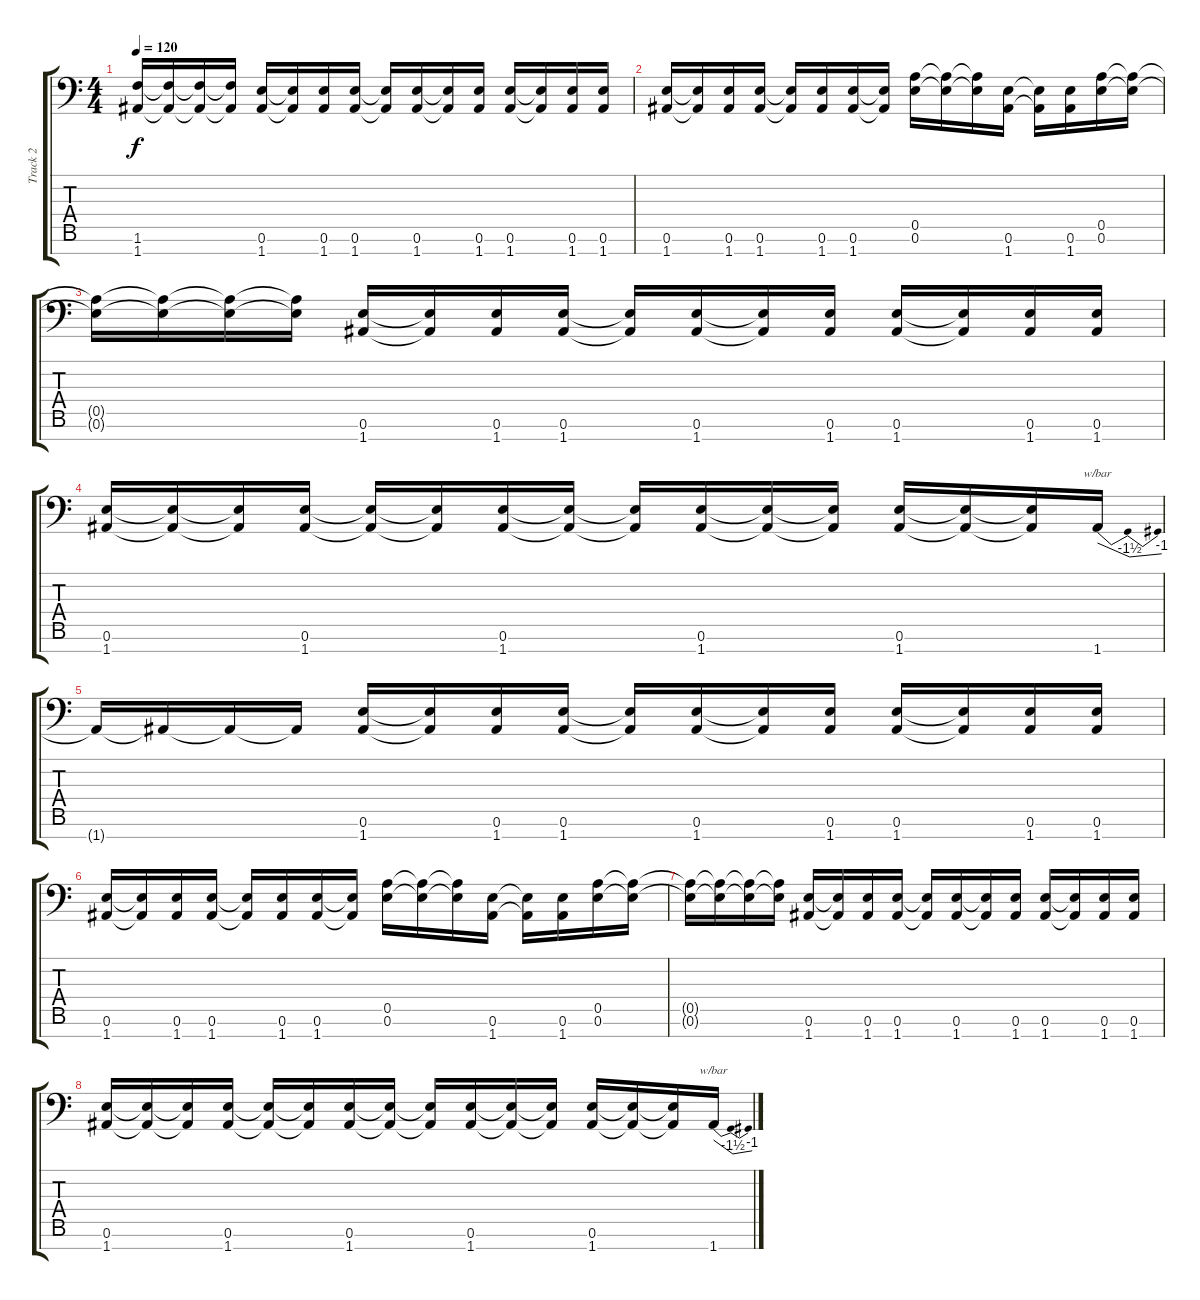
\track ("Track 2" "Track 2") {instrument distortionguitar}
\staff {score tabs}
\tuning (E4 B3 G3 D3 A2 E2 A1) {hide}
\ts (4 4)
\tempo 120
\clef f4
\ks c
(1.6{t} 1.7{t}).16{dy f} (1.6{t} 1.7{t}).16 (1.6{t} 1.7{t}).16 (1.6{t} 1.7{t}).16 (0.6 1.7).16 (0.6{t} 1.7{t}).16 (0.6 1.7).16 (0.6 1.7).16 (0.6{t} 1.7{t}).16 (0.6 1.7).16 (0.6{t} 1.7{t}).16 (0.6 1.7).16 (0.6 1.7).16 (0.6{t} 1.7{t}).16 (0.6 1.7).16 (0.6 1.7).16 |
(0.6 1.7).16 (0.6{t} 1.7{t}).16 (0.6 1.7).16 (0.6 1.7).16 (0.6{t} 1.7{t}).16 (0.6 1.7).16 (0.6 1.7).16 (0.6{t} 1.7{t}).16 (0.5 0.6).16 (0.5{t} 0.6{t}).16 (0.5{t} 0.6{t}).16 (0.6 1.7).16 (0.6{t} 1.7{t}).16 (0.6 1.7).16 (0.5 0.6).16 (0.5{t} 0.6{t}).16 |
(0.5{t} 0.6{t}).16 (0.5{t} 0.6{t}).16 (0.5{t} 0.6{t}).16 (0.5{t} 0.6{t}).16 (0.6 1.7).16 (0.6{t} 1.7{t}).16 (0.6 1.7).16 (0.6 1.7).16 (0.6{t} 1.7{t}).16 (0.6 1.7).16 (0.6{t} 1.7{t}).16 (0.6 1.7).16 (0.6 1.7).16 (0.6{t} 1.7{t}).16 (0.6 1.7).16 (0.6 1.7).16 |
(0.6 1.7).16 (0.6{t} 1.7{t}).16 (0.6{t} 1.7{t}).16 (0.6 1.7).16 (0.6{t} 1.7{t}).16 (0.6{t} 1.7{t}).16 (0.6 1.7).16 (0.6{t} 1.7{t}).16 (0.6{t} 1.7{t}).16 (0.6 1.7).16 (0.6{t} 1.7{t}).16 (0.6{t} 1.7{t}).16 (0.6 1.7).16 (0.6{t} 1.7{t}).16 (0.6{t} 1.7{t}).16 1.7.16{tbe (dip default 0 0 45 -6 60 -4)} |
1.7{t}.16 1.7{t}.16 1.7{t}.16 1.7{t}.16 (0.6 1.7).16 (0.6{t} 1.7{t}).16 (0.6 1.7).16 (0.6 1.7).16 (0.6{t} 1.7{t}).16 (0.6 1.7).16 (0.6{t} 1.7{t}).16 (0.6 1.7).16 (0.6 1.7).16 (0.6{t} 1.7{t}).16 (0.6 1.7).16 (0.6 1.7).16 |
(0.6 1.7).16 (0.6{t} 1.7{t}).16 (0.6 1.7).16 (0.6 1.7).16 (0.6{t} 1.7{t}).16 (0.6 1.7).16 (0.6 1.7).16 (0.6{t} 1.7{t}).16 (0.5 0.6).16 (0.5{t} 0.6{t}).16 (0.5{t} 0.6{t}).16 (0.6 1.7).16 (0.6{t} 1.7{t}).16 (0.6 1.7).16 (0.5 0.6).16 (0.5{t} 0.6{t}).16 |
(0.5{t} 0.6{t}).16 (0.5{t} 0.6{t}).16 (0.5{t} 0.6{t}).16 (0.5{t} 0.6{t}).16 (0.6 1.7).16 (0.6{t} 1.7{t}).16 (0.6 1.7).16 (0.6 1.7).16 (0.6{t} 1.7{t}).16 (0.6 1.7).16 (0.6{t} 1.7{t}).16 (0.6 1.7).16 (0.6 1.7).16 (0.6{t} 1.7{t}).16 (0.6 1.7).16 (0.6 1.7).16 |
(0.6 1.7).16 (0.6{t} 1.7{t}).16 (0.6{t} 1.7{t}).16 (0.6 1.7).16 (0.6{t} 1.7{t}).16 (0.6{t} 1.7{t}).16 (0.6 1.7).16 (0.6{t} 1.7{t}).16 (0.6{t} 1.7{t}).16 (0.6 1.7).16 (0.6{t} 1.7{t}).16 (0.6{t} 1.7{t}).16 (0.6 1.7).16 (0.6{t} 1.7{t}).16 (0.6{t} 1.7{t}).16 1.7.16{tbe (dip default 0 0 45 -6 60 -4)}
